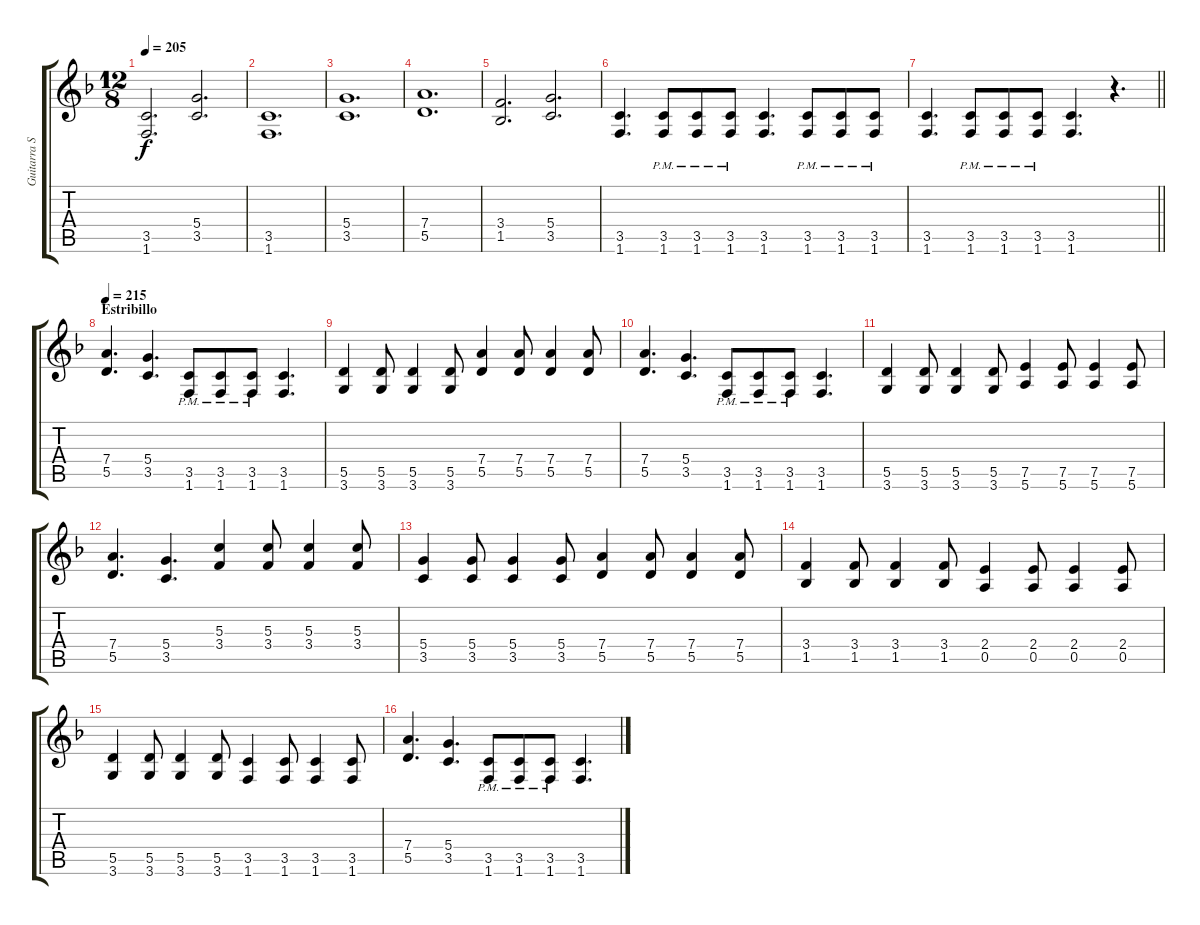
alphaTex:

\track ("Guitarra Solista" "Guitarra S") {instrument overdrivenguitar}
\staff {score tabs}
\tuning (E4 B3 G3 D3 A2 E2) {hide}
\ts (12 8)
\tempo 205
\clef g2
\ks dminor
(3.5 1.6).2{d dy f} (5.4 3.5).2{d} |
(3.5 1.6).1{d} |
(5.4 3.5).1{d} |
(7.4 5.5).1{d} |
(3.4 1.5).2{d} (5.4 3.5).2{d} |
(3.5 1.6).4{d} (3.5{pm} 1.6{pm}).8 (3.5{pm} 1.6{pm}).8 (3.5{pm} 1.6{pm}).8 (3.5 1.6).4{d} (3.5{pm} 1.6{pm}).8 (3.5{pm} 1.6{pm}).8 (3.5{pm} 1.6{pm}).8 |
\barLineRight lightlight
(3.5 1.6).4{d} (3.5{pm} 1.6{pm}).8 (3.5{pm} 1.6{pm}).8 (3.5{pm} 1.6{pm}).8 (3.5 1.6).4{d} r.4{d} |
\section ("" "Estribillo")
\tempo 215
(7.4 5.5).4{d} (5.4 3.5).4{d} (3.5{pm} 1.6{pm}).8 (3.5{pm} 1.6{pm}).8 (3.5{pm} 1.6{pm}).8 (3.5 1.6).4{d} |
(5.5 3.6).4 (5.5 3.6).8 (5.5 3.6).4 (5.5 3.6).8 (7.4 5.5).4 (7.4 5.5).8 (7.4 5.5).4 (7.4 5.5).8 |
(7.4 5.5).4{d} (5.4 3.5).4{d} (3.5{pm} 1.6{pm}).8 (3.5{pm} 1.6{pm}).8 (3.5{pm} 1.6{pm}).8 (3.5 1.6).4{d} |
(5.5 3.6).4 (5.5 3.6).8 (5.5 3.6).4 (5.5 3.6).8 (7.5 5.6).4 (7.5 5.6).8 (7.5 5.6).4 (7.5 5.6).8 |
(7.4 5.5).4{d} (5.4 3.5).4{d} (5.3 3.4).4 (5.3 3.4).8 (5.3 3.4).4 (5.3 3.4).8 |
(5.4 3.5).4 (5.4 3.5).8 (5.4 3.5).4 (5.4 3.5).8 (7.4 5.5).4 (7.4 5.5).8 (7.4 5.5).4 (7.4 5.5).8 |
(3.4 1.5).4 (3.4 1.5).8 (3.4 1.5).4 (3.4 1.5).8 (2.4 0.5).4 (2.4 0.5).8 (2.4 0.5).4 (2.4 0.5).8 |
(5.5 3.6).4 (5.5 3.6).8 (5.5 3.6).4 (5.5 3.6).8 (3.5 1.6).4 (3.5 1.6).8 (3.5 1.6).4 (3.5 1.6).8 |
(7.4 5.5).4{d} (5.4 3.5).4{d} (3.5{pm} 1.6{pm}).8 (3.5{pm} 1.6{pm}).8 (3.5{pm} 1.6{pm}).8 (3.5 1.6).4{d}
